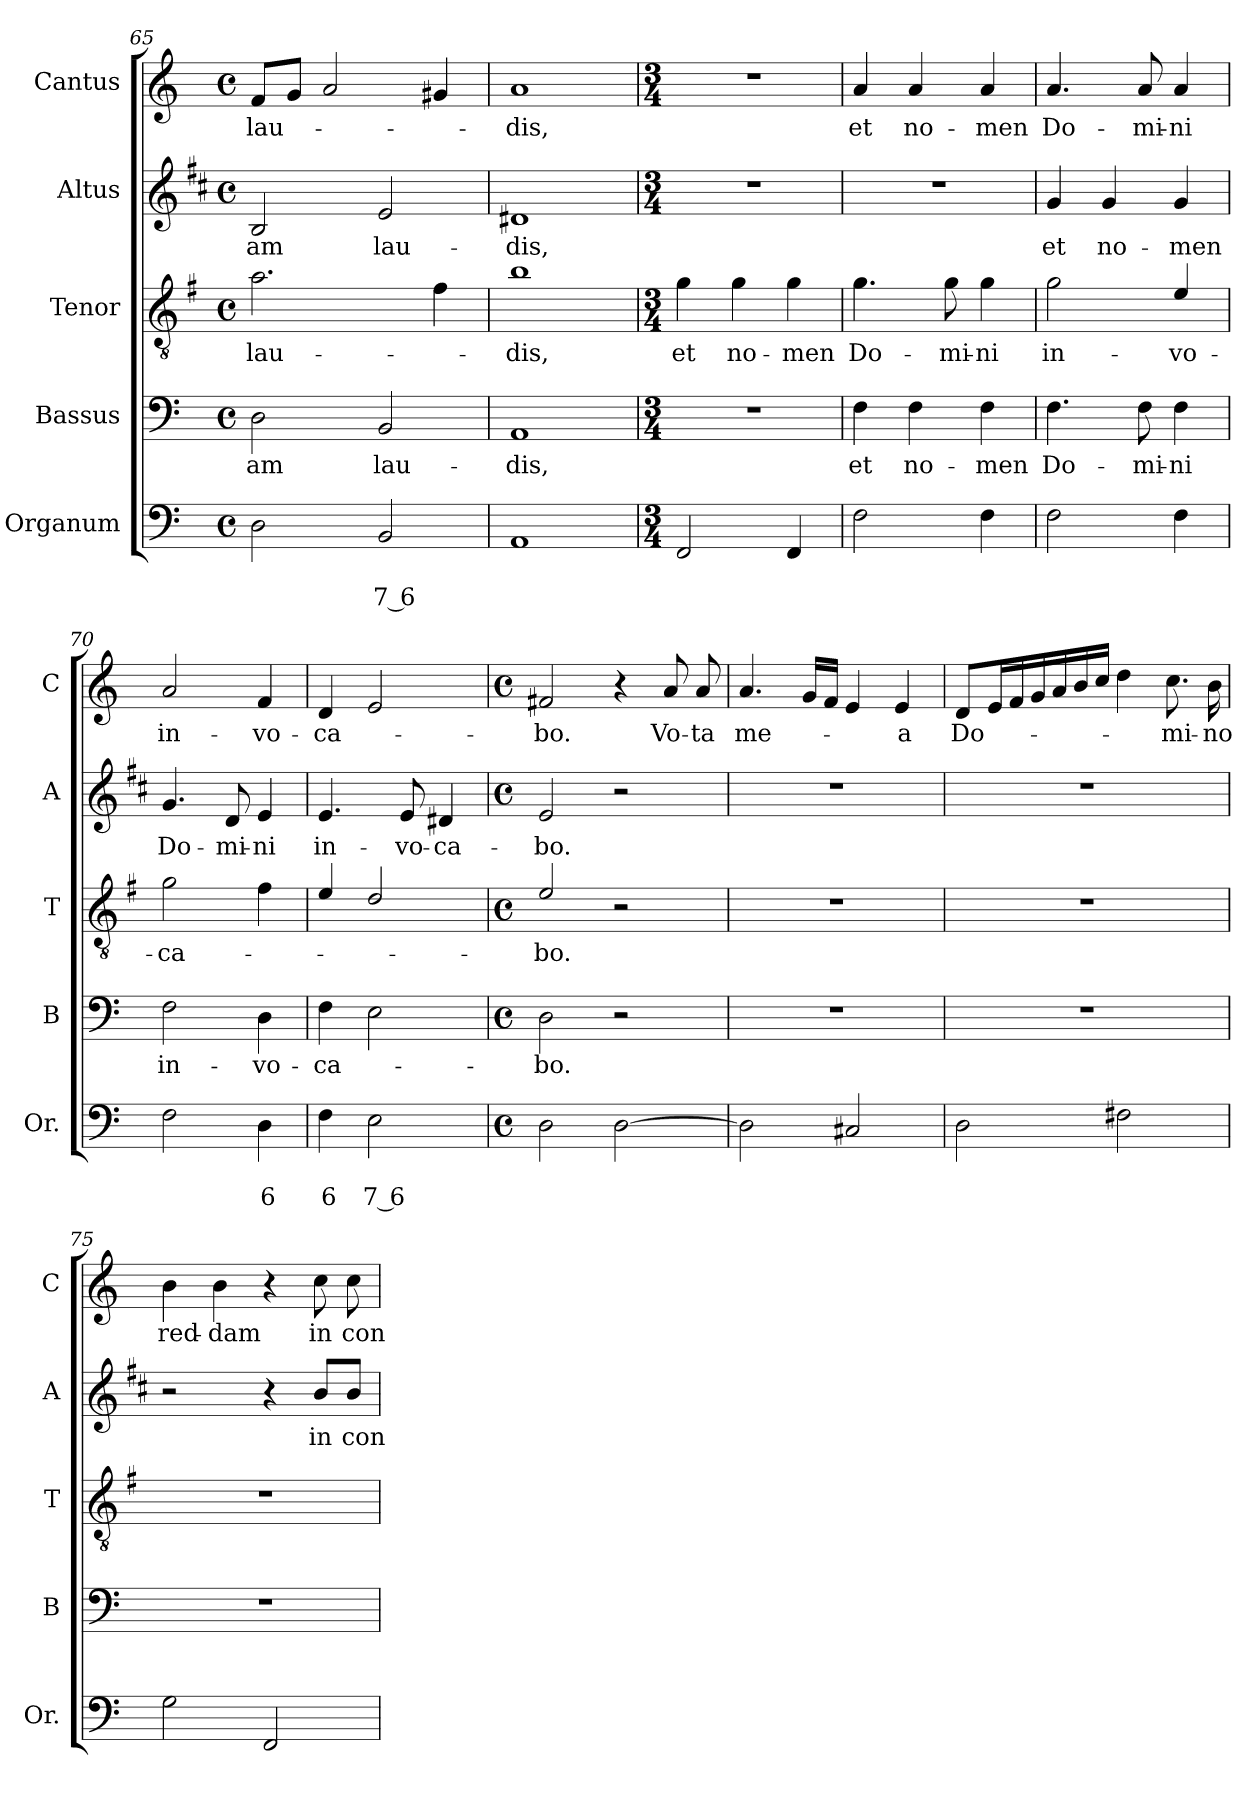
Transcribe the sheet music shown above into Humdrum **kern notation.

**kern	**text	**text	**kern	**text	**kern	**text	**kern	**text	**kern	**text
*part5	*part5	*part5	*part4	*part4	*part3	*part3	*part2	*part2	*part1	*part1
*staff5	*staff5	*staff5	*staff4	*staff4	*staff3	*staff3	*staff2	*staff2	*staff1	*staff1
*I"Organum	*	*	*I"Bassus	*	*I"Tenor	*	*I"Altus	*	*I"Cantus	*
*I'Or.	*	*	*I'B	*	*I'T	*	*I'A	*	*I'C	*
*clefF4	*	*	*clefF4	*	*clefGv2	*	*clefG2	*	*clefG2	*
*	*	*	*	*	*ITrd4c7	*	*ITrd1c2	*	*	*
*k[]	*	*	*k[]	*	*k[]	*	*k[]	*	*k[]	*
*C:	*	*	*C:	*	*C:	*	*C:	*	*C:	*
*M4/4	*	*	*M4/4	*	*M4/4	*	*M4/4	*	*M4/4	*
*met(c)	*	*	*met(c)	*	*met(c)	*	*met(c)	*	*met(c)	*
=65	=65	=65	=65	=65	=65	=65	=65	=65	=65	=65
!	!	!	!	!LO:LY:b	!	!LO:LY:b	!	!LO:LY:b	!	!LO:LY:b
2D\	.	.	2D\	-am	2.d\	lau-	2A/	-am	8f/L	lau-
.	.	.	.	.	.	.	.	.	8g/J	.
.	.	.	.	.	.	.	.	.	2a/	.
!	!	!LO:LY:b	!	!LO:LY:b	!	!	!	!LO:LY:b	!	!
2BB/	.	7 6	2BB/	lau-	.	.	2d/	lau-	.	.
.	.	.	.	.	4B\	.	.	.	4g#X/	.
=66	=66	=66	=66	=66	=66	=66	=66	=66	=66	=66
!	!	!	!	!LO:LY:b	!	!LO:LY:b	!	!LO:LY:b	!	!LO:LY:b
1AA	.	.	1AA	-dis,	1e	-dis,	1c#X	-dis,	1a	-dis,
!!LO:PB:g=z
=67	=67	=67	=67	=67	=67	=67	=67	=67	=67	=67
*M3/4	*	*	*M3/4	*	*M3/4	*	*M3/4	*	*M3/4	*
!	!	!	!	!	!	!LO:LY:b	!	!	!	!
2FF/	.	.	2.r	.	4c\	et	2.r	.	2.r	.
!	!	!	!	!	!	!LO:LY:b	!	!	!	!
.	.	.	.	.	4c\	no-	.	.	.	.
!	!	!	!	!	!	!LO:LY:b	!	!	!	!
4FF/	.	.	.	.	4c\	-men	.	.	.	.
=68	=68	=68	=68	=68	=68	=68	=68	=68	=68	=68
!	!	!	!	!LO:LY:b	!	!LO:LY:b	!	!	!	!LO:LY:b
2F\	.	.	4F\	et	4.c\	Do-	2.r	.	4a/	et
!	!	!	!	!LO:LY:b	!	!	!	!	!	!LO:LY:b
.	.	.	4F\	no-	.	.	.	.	4a/	no-
!	!	!	!	!	!	!LO:LY:b	!	!	!	!
.	.	.	.	.	8c\	-mi-	.	.	.	.
!	!	!	!	!LO:LY:b	!	!LO:LY:b	!	!	!	!LO:LY:b
4F\	.	.	4F\	-men	4c\	-ni	.	.	4a/	-men
=69	=69	=69	=69	=69	=69	=69	=69	=69	=69	=69
!	!	!	!	!LO:LY:b	!	!LO:LY:b	!	!LO:LY:b	!	!LO:LY:b
2F\	.	.	4.F\	Do-	2c\	in-	4f/	et	4.a/	Do-
!	!	!	!	!	!	!	!	!LO:LY:b	!	!
.	.	.	.	.	.	.	4f/	no-	.	.
!	!	!	!	!LO:LY:b	!	!	!	!	!	!LO:LY:b
.	.	.	8F\	-mi-	.	.	.	.	8a/	-mi-
!	!	!	!	!LO:LY:b	!	!LO:LY:b	!	!LO:LY:b	!	!LO:LY:b
4F\	.	.	4F\	-ni	4A/	-vo-	4f/	-men	4a/	-ni
=70	=70	=70	=70	=70	=70	=70	=70	=70	=70	=70
!	!	!	!	!LO:LY:b	!	!LO:LY:b	!	!LO:LY:b	!	!LO:LY:b
2F\	.	.	2F\	in-	2c\	-ca-	4.f/	Do-	2a/	in-
!	!	!	!	!	!	!	!	!LO:LY:b	!	!
.	.	.	.	.	.	.	8c/	-mi-	.	.
!	!	!LO:LY:b	!	!LO:LY:b	!	!	!	!LO:LY:b	!	!LO:LY:b
4D\	.	6	4D\	-vo-	4B\	.	4d/	-ni	4f/	-vo-
=71	=71	=71	=71	=71	=71	=71	=71	=71	=71	=71
!	!	!LO:LY:b	!	!LO:LY:b	!	!	!	!LO:LY:b	!	!LO:LY:b
4F\	.	6	4F\	-ca-	4A/	.	4.d/	in-	4d/	-ca-
!	!	!LO:LY:b	!	!	!	!	!	!	!	!
2E\	.	7 6	2E\	.	2G/	.	.	.	2e/	.
!	!	!	!	!	!	!	!	!LO:LY:b	!	!
.	.	.	.	.	.	.	8d/	-vo-	.	.
!	!	!	!	!	!	!	!	!LO:LY:b	!	!
.	.	.	.	.	.	.	4c#X/	-ca-	.	.
=72	=72	=72	=72	=72	=72	=72	=72	=72	=72	=72
*M4/4	*	*	*M4/4	*	*M4/4	*	*M4/4	*	*M4/4	*
*met(c)	*	*	*met(c)	*	*met(c)	*	*met(c)	*	*met(c)	*
!	!	!	!	!LO:LY:b	!	!LO:LY:b	!	!LO:LY:b	!	!LO:LY:b
2D\	.	.	2D\	-bo.	2A/	-bo.	2d/	-bo.	2f#X/	-bo.
[2D\	.	.	2r	.	2r	.	2r	.	4r	.
!	!	!	!	!	!	!	!	!	!	!LO:LY:b
.	.	.	.	.	.	.	.	.	8a/	Vo-
!	!	!	!	!	!	!	!	!	!	!LO:LY:b
.	.	.	.	.	.	.	.	.	8a/	-ta
=73	=73	=73	=73	=73	=73	=73	=73	=73	=73	=73
!	!	!	!	!	!	!	!	!	!	!LO:LY:b
2D\]	.	.	1r	.	1r	.	1r	.	4.a/	me-
.	.	.	.	.	.	.	.	.	16g/LL	.
.	.	.	.	.	.	.	.	.	16f/JJ	.
2C#X/	.	.	.	.	.	.	.	.	4e/	.
!	!	!	!	!	!	!	!	!	!	!LO:LY:b
.	.	.	.	.	.	.	.	.	4e/	-a
!!LO:LB:g=z
=74	=74	=74	=74	=74	=74	=74	=74	=74	=74	=74
!	!	!	!	!	!	!	!	!	!	!LO:LY:b
2D\	.	.	1r	.	1r	.	1r	.	8d/L	Do-
.	.	.	.	.	.	.	.	.	16e/L	.
.	.	.	.	.	.	.	.	.	16f/	.
.	.	.	.	.	.	.	.	.	16g/	.
.	.	.	.	.	.	.	.	.	16a/	.
.	.	.	.	.	.	.	.	.	16b/	.
.	.	.	.	.	.	.	.	.	16cc/JJ	.
2F#X\	.	.	.	.	.	.	.	.	4dd\	.
!	!	!	!	!	!	!	!	!	!	!LO:LY:b
.	.	.	.	.	.	.	.	.	8.cc\	-mi-
!	!	!	!	!	!	!	!	!	!	!LO:LY:b
.	.	.	.	.	.	.	.	.	16b\	-no
=75	=75	=75	=75	=75	=75	=75	=75	=75	=75	=75
!	!	!	!	!	!	!	!	!	!	!LO:LY:b
2G\	.	.	1r	.	1r	.	2r	.	4b\	red-
!	!	!	!	!	!	!	!	!	!	!LO:LY:b
.	.	.	.	.	.	.	.	.	4b\	-dam
2FF/	.	.	.	.	.	.	4r	.	4r	.
!	!	!	!	!	!	!	!	!LO:LY:b	!	!LO:LY:b
.	.	.	.	.	.	.	8a/L	in	8cc\	in
!	!	!	!	!	!	!	!	!LO:LY:b	!	!LO:LY:b
.	.	.	.	.	.	.	8a/J	con-	8cc\	con-
=	=	=	=	=	=	=	=	=	=	=
*-	*-	*-	*-	*-	*-	*-	*-	*-	*-	*-
